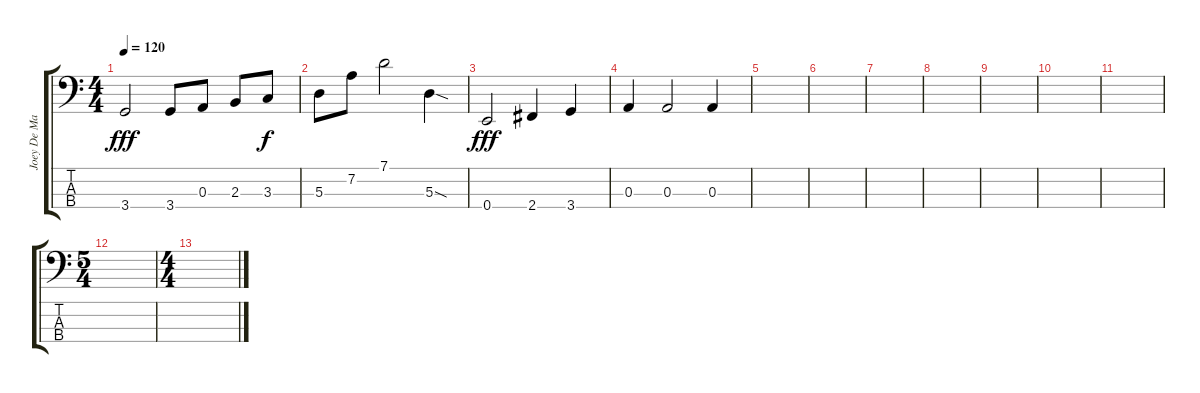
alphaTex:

\track ("Joey De Maio" "Joey De Ma") {instrument electricbasspick}
\staff {score tabs}
\tuning (G2 D2 A1 E1) {hide}
\ts (4 4)
\tempo 120
\clef f4
\ks c
3.4.2{dy fff} 3.4.8 0.3.8 2.3.8 3.3.8{dy f} |
5.3.8 7.2.8 7.1.2 5.3{sod}.4 |
0.4.2{dy fff} 2.4.4 3.4.4 |
0.3.4 0.3.2 0.3.4 |
|
|
|
|
|
|
|
\ts (5 4)
|
\ts (4 4)
